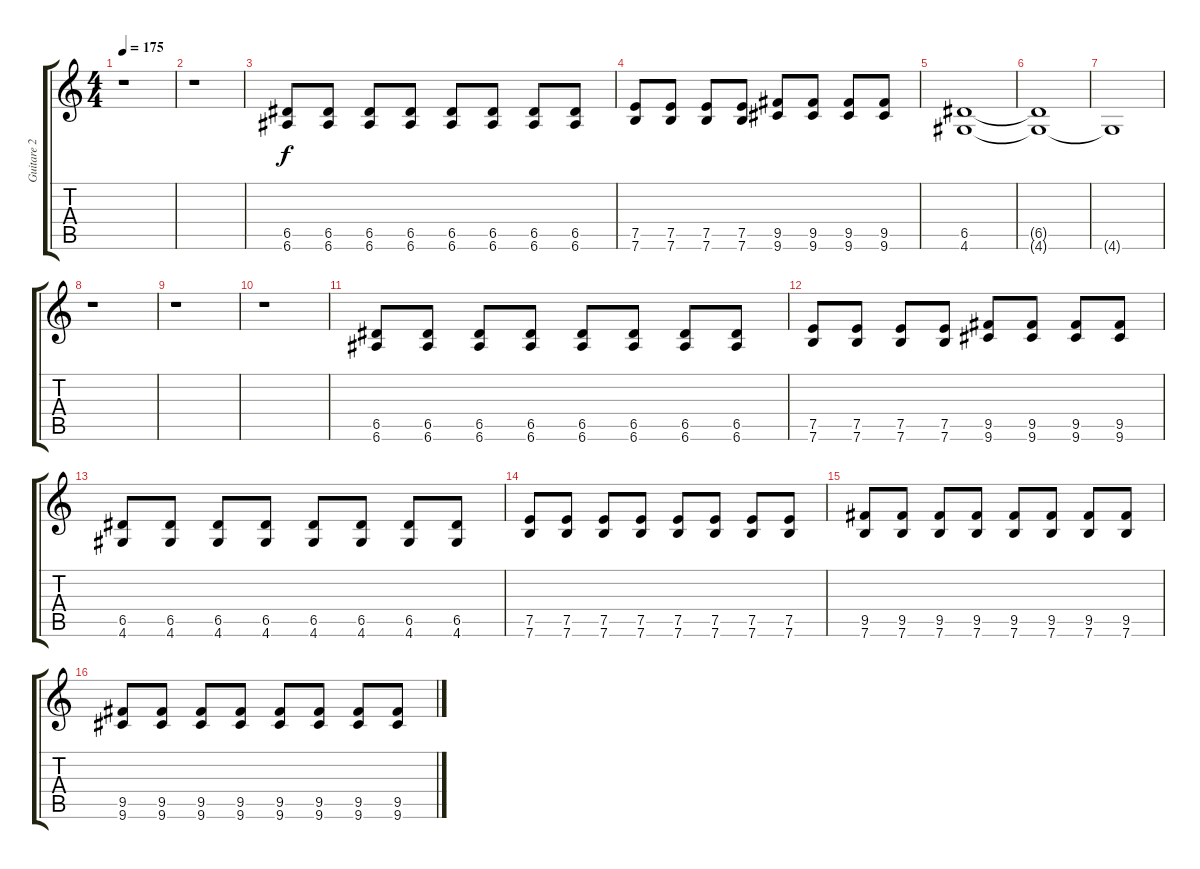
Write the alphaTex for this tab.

\track ("Guitare 2" "Guitare 2") {instrument distortionguitar}
\staff {score tabs}
\tuning (E4 B3 G3 D3 A2 E2) {hide}
\ts (4 4)
\tempo 175
\clef g2
\ks c
r.1{dy f} |
r.1 |
(6.5 6.6).8 (6.5 6.6).8 (6.5 6.6).8 (6.5 6.6).8 (6.5 6.6).8 (6.5 6.6).8 (6.5 6.6).8 (6.5 6.6).8 |
(7.5 7.6).8 (7.5 7.6).8 (7.5 7.6).8 (7.5 7.6).8 (9.5 9.6).8 (9.5 9.6).8 (9.5 9.6).8 (9.5 9.6).8 |
(6.5 4.6).1 |
(6.5{t} 4.6{t}).1 |
4.6{t}.1 |
r.1 |
r.1 |
r.1 |
(6.5 6.6).8 (6.5 6.6).8 (6.5 6.6).8 (6.5 6.6).8 (6.5 6.6).8 (6.5 6.6).8 (6.5 6.6).8 (6.5 6.6).8 |
(7.5 7.6).8 (7.5 7.6).8 (7.5 7.6).8 (7.5 7.6).8 (9.5 9.6).8 (9.5 9.6).8 (9.5 9.6).8 (9.5 9.6).8 |
(6.5 4.6).8 (6.5 4.6).8 (6.5 4.6).8 (6.5 4.6).8 (6.5 4.6).8 (6.5 4.6).8 (6.5 4.6).8 (6.5 4.6).8 |
(7.5 7.6).8 (7.5 7.6).8 (7.5 7.6).8 (7.5 7.6).8 (7.5 7.6).8 (7.5 7.6).8 (7.5 7.6).8 (7.5 7.6).8 |
(9.5 7.6).8 (9.5 7.6).8 (9.5 7.6).8 (9.5 7.6).8 (9.5 7.6).8 (9.5 7.6).8 (9.5 7.6).8 (9.5 7.6).8 |
(9.5 9.6).8 (9.5 9.6).8 (9.5 9.6).8 (9.5 9.6).8 (9.5 9.6).8 (9.5 9.6).8 (9.5 9.6).8 (9.5 9.6).8
